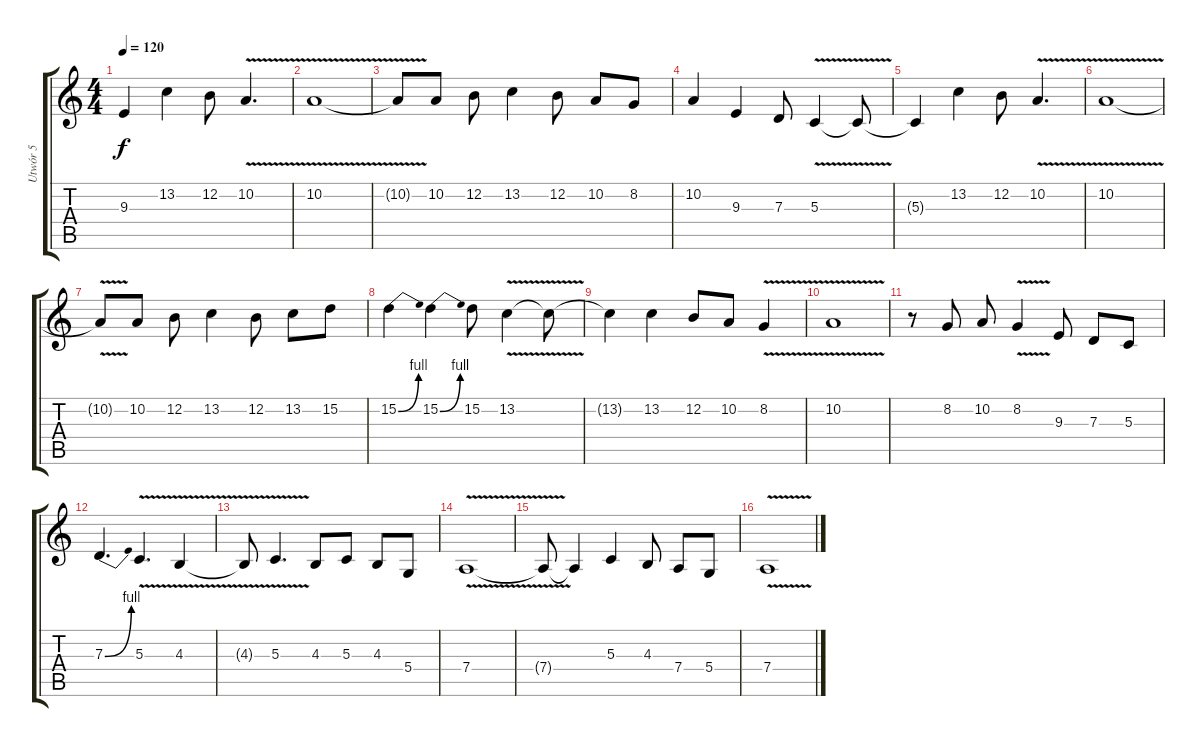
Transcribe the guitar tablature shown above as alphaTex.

\track ("Utwór 5" "Utwór 5") {instrument oboe}
\staff {score tabs}
\tuning (E4 B3 G3 D3 A2 E2) {hide}
\ts (4 4)
\tempo 120
\clef g2
\ks c
9.3{t}.4{dy f} 13.2.4 12.2.8 10.2{v}.4{d} |
10.2{v}.1 |
10.2{t}.8 10.2.8 12.2.8 13.2.4 12.2.8 10.2.8 8.2.8 |
10.2.4 9.3.4 7.3.8 5.3{v}.4 5.3{t}.8 |
5.3{t}.4 13.2.4 12.2.8 10.2{v}.4{d} |
10.2{v}.1 |
10.2{t}.8 10.2.8 12.2.8 13.2.4 12.2.8 13.2.8 15.2.8 |
15.2{be (bend 0 0 60 4)}.4 15.2{be (bend 0 0 60 4)}.4 15.2.8 13.2{v}.4 13.2{t}.8 |
13.2{t}.4 13.2.4 12.2.8 10.2.8 8.2{v}.4 |
10.2{v}.1 |
r.8 8.2.8 10.2.8 8.2{v}.4 9.3.8 7.3.8 5.3.8 |
7.3{be (bend 0 0 60 4)}.4{d} 5.3{v}.4{d} 4.3{v}.4 |
4.3{t}.8 5.3{v}.4{d} 4.3.8 5.3.8 4.3.8 5.4.8 |
7.4{v}.1 |
7.4{t}.8 7.4{t}.4 5.3.4 4.3.8 7.4.8 5.4.8 |
7.4{v}.1
